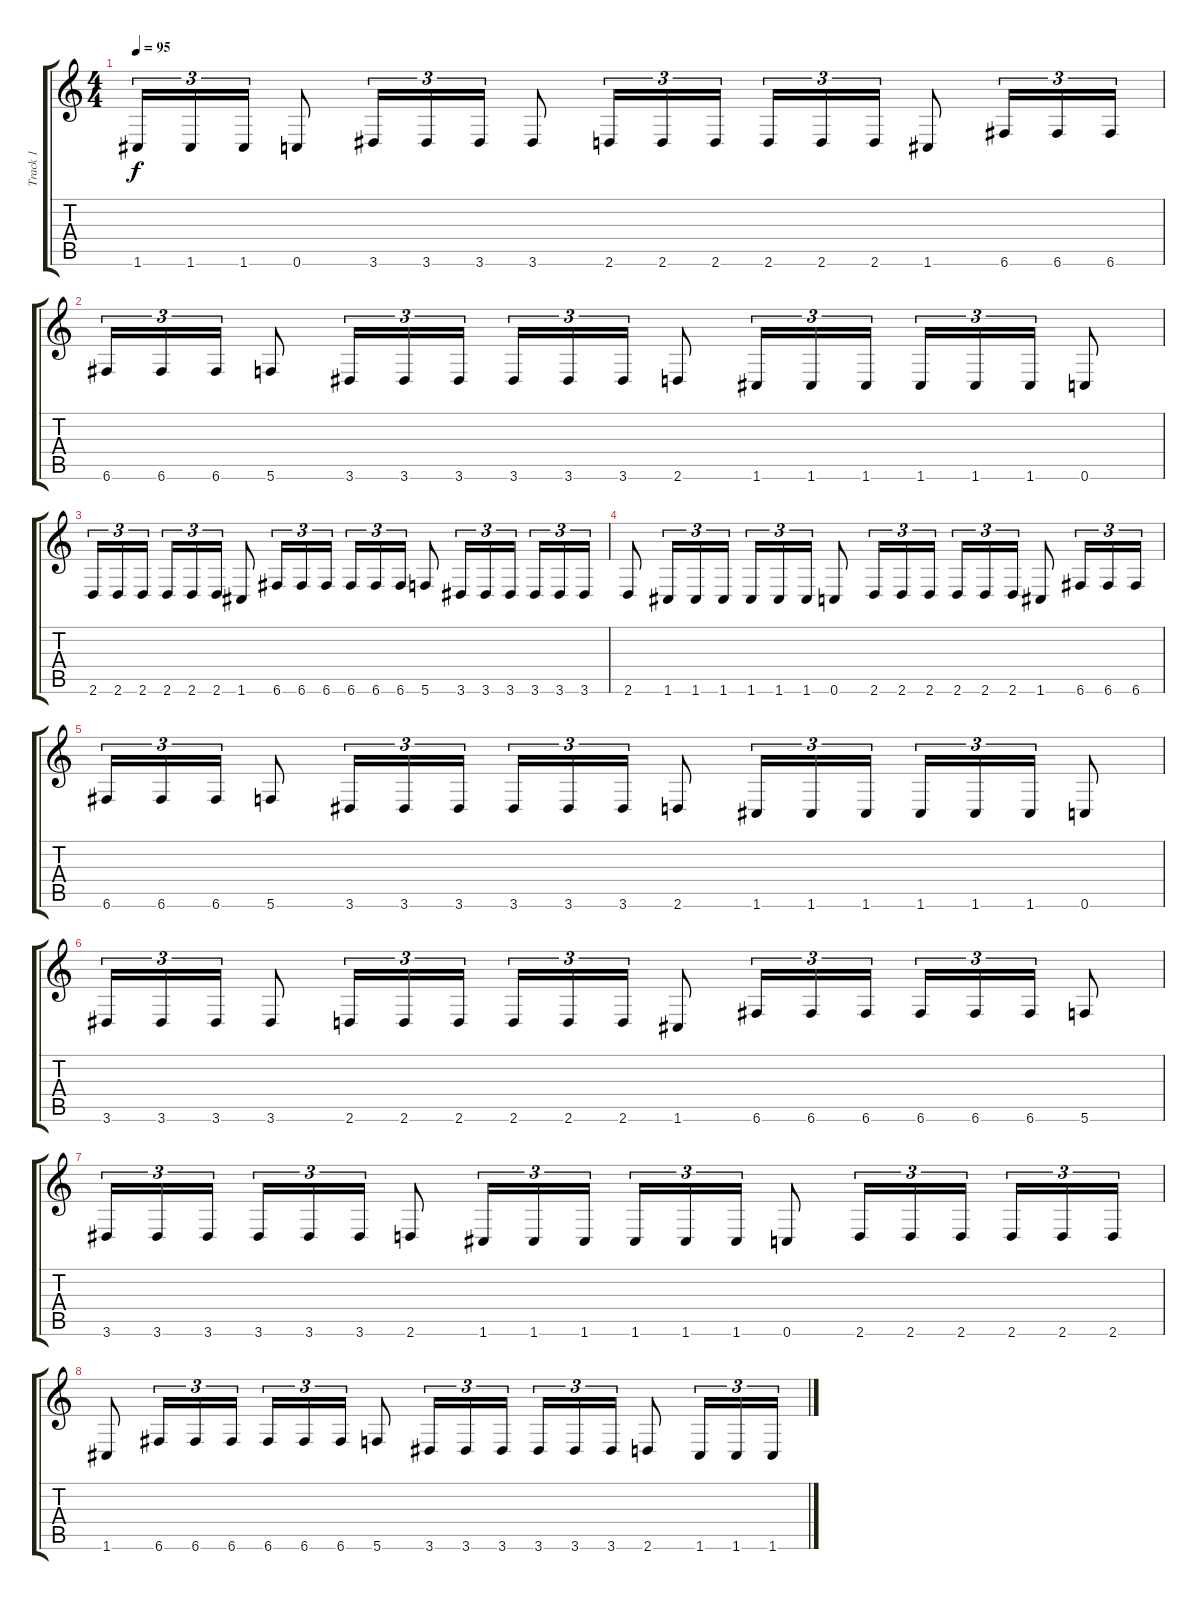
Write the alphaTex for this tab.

\track ("Track 1" "Track 1") {instrument distortionguitar}
\staff {score tabs}
\tuning (D4 A3 F3 C3 G2 C2) {hide}
\ts (4 4)
\tempo 95
\clef g2
\ks c
1.6.16{tu (3 2) dy f} 1.6.16{tu (3 2)} 1.6.16{tu (3 2)} 0.6.8 3.6.16{tu (3 2)} 3.6.16{tu (3 2)} 3.6.16{tu (3 2)} 3.6.8 2.6.16{tu (3 2)} 2.6.16{tu (3 2)} 2.6.16{tu (3 2) beam splitsecondary} 2.6.16{tu (3 2)} 2.6.16{tu (3 2)} 2.6.16{tu (3 2)} 1.6.8 6.6.16{tu (3 2)} 6.6.16{tu (3 2)} 6.6.16{tu (3 2)} |
6.6.16{tu (3 2)} 6.6.16{tu (3 2)} 6.6.16{tu (3 2)} 5.6.8 3.6.16{tu (3 2)} 3.6.16{tu (3 2)} 3.6.16{tu (3 2) beam splitsecondary} 3.6.16{tu (3 2)} 3.6.16{tu (3 2)} 3.6.16{tu (3 2)} 2.6.8 1.6.16{tu (3 2)} 1.6.16{tu (3 2)} 1.6.16{tu (3 2)} 1.6.16{tu (3 2)} 1.6.16{tu (3 2)} 1.6.16{tu (3 2)} 0.6.8 |
2.6.16{tu (3 2)} 2.6.16{tu (3 2)} 2.6.16{tu (3 2) beam splitsecondary} 2.6.16{tu (3 2)} 2.6.16{tu (3 2)} 2.6.16{tu (3 2)} 1.6.8 6.6.16{tu (3 2)} 6.6.16{tu (3 2)} 6.6.16{tu (3 2)} 6.6.16{tu (3 2)} 6.6.16{tu (3 2)} 6.6.16{tu (3 2)} 5.6.8 3.6.16{tu (3 2)} 3.6.16{tu (3 2)} 3.6.16{tu (3 2) beam splitsecondary} 3.6.16{tu (3 2)} 3.6.16{tu (3 2)} 3.6.16{tu (3 2)} |
2.6.8 1.6.16{tu (3 2)} 1.6.16{tu (3 2)} 1.6.16{tu (3 2)} 1.6.16{tu (3 2)} 1.6.16{tu (3 2)} 1.6.16{tu (3 2)} 0.6.8 2.6.16{tu (3 2)} 2.6.16{tu (3 2)} 2.6.16{tu (3 2) beam splitsecondary} 2.6.16{tu (3 2)} 2.6.16{tu (3 2)} 2.6.16{tu (3 2)} 1.6.8 6.6.16{tu (3 2)} 6.6.16{tu (3 2)} 6.6.16{tu (3 2)} |
6.6.16{tu (3 2)} 6.6.16{tu (3 2)} 6.6.16{tu (3 2)} 5.6.8 3.6.16{tu (3 2)} 3.6.16{tu (3 2)} 3.6.16{tu (3 2) beam splitsecondary} 3.6.16{tu (3 2)} 3.6.16{tu (3 2)} 3.6.16{tu (3 2)} 2.6.8 1.6.16{tu (3 2)} 1.6.16{tu (3 2)} 1.6.16{tu (3 2)} 1.6.16{tu (3 2)} 1.6.16{tu (3 2)} 1.6.16{tu (3 2)} 0.6.8 |
3.6.16{tu (3 2)} 3.6.16{tu (3 2)} 3.6.16{tu (3 2)} 3.6.8 2.6.16{tu (3 2)} 2.6.16{tu (3 2)} 2.6.16{tu (3 2) beam splitsecondary} 2.6.16{tu (3 2)} 2.6.16{tu (3 2)} 2.6.16{tu (3 2)} 1.6.8 6.6.16{tu (3 2)} 6.6.16{tu (3 2)} 6.6.16{tu (3 2)} 6.6.16{tu (3 2)} 6.6.16{tu (3 2)} 6.6.16{tu (3 2)} 5.6.8 |
3.6.16{tu (3 2)} 3.6.16{tu (3 2)} 3.6.16{tu (3 2) beam splitsecondary} 3.6.16{tu (3 2)} 3.6.16{tu (3 2)} 3.6.16{tu (3 2)} 2.6.8 1.6.16{tu (3 2)} 1.6.16{tu (3 2)} 1.6.16{tu (3 2)} 1.6.16{tu (3 2)} 1.6.16{tu (3 2)} 1.6.16{tu (3 2)} 0.6.8 2.6.16{tu (3 2)} 2.6.16{tu (3 2)} 2.6.16{tu (3 2) beam splitsecondary} 2.6.16{tu (3 2)} 2.6.16{tu (3 2)} 2.6.16{tu (3 2)} |
1.6.8 6.6.16{tu (3 2)} 6.6.16{tu (3 2)} 6.6.16{tu (3 2)} 6.6.16{tu (3 2)} 6.6.16{tu (3 2)} 6.6.16{tu (3 2)} 5.6.8 3.6.16{tu (3 2)} 3.6.16{tu (3 2)} 3.6.16{tu (3 2) beam splitsecondary} 3.6.16{tu (3 2)} 3.6.16{tu (3 2)} 3.6.16{tu (3 2)} 2.6.8 1.6.16{tu (3 2)} 1.6.16{tu (3 2)} 1.6.16{tu (3 2)}
